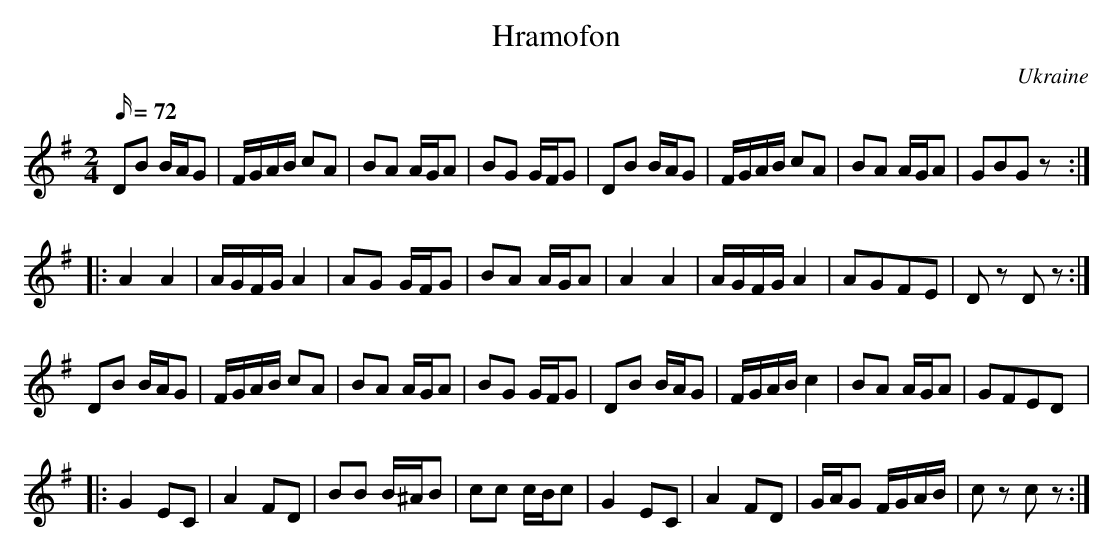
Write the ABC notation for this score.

X:1
T:Hramofon
L:1/16
M:2/4
O:Ukraine
Q:72
K:C lydian
D2B2 BAG2 | FGAB c2A2 | B2A2 AGA2 | B2G2 GFG2 | \
D2B2 BAG2 | FGAB c2A2 | B2A2 AGA2 | G2B2G2 z2 ::
A4A4 | AGFG A4 | A2G2 GFG2 | B2A2 AGA2 | \
A4 A4 | AGFG A4 | A2G2F2E2 | D2 z2 D2 z2 :|
D2B2 BAG2 | FGAB c2A2 | B2A2 AGA2 | B2G2 GFG2 | \
D2B2 BAG2 | FGAB c4 | B2A2 AGA2 | G2F2E2D2 |:
G4 E2C2 | A4 F2D2 | B2B2 B^AB2 | c2c2 cBc2 | \
G4 E2C2 | A4 F2D2 | GAG2 FGAB | c2 z2 c2 z2 :|
